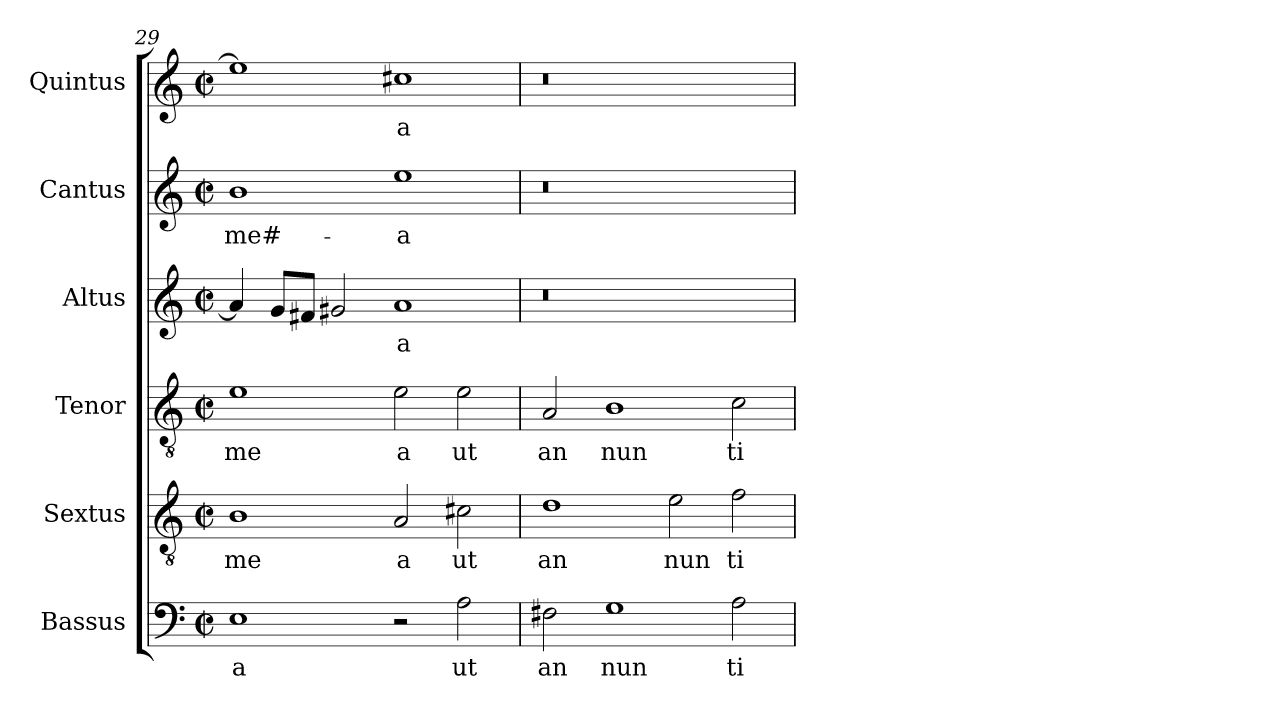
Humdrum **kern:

**kern	**text	**kern	**text	**kern	**text	**kern	**text	**kern	**text	**kern	**text
*part6	*part6	*part5	*part5	*part4	*part4	*part3	*part3	*part2	*part2	*part1	*part1
*staff6	*staff6	*staff5	*staff5	*staff4	*staff4	*staff3	*staff3	*staff2	*staff2	*staff1	*staff1
*I"Bassus	*	*I"Sextus	*	*I"Tenor	*	*I"Altus	*	*I"Cantus	*	*I"Quintus	*
*clefF4	*	*clefGv2	*	*clefGv2	*	*clefG2	*	*clefG2	*	*clefG2	*
*M2/2	*	*M2/2	*	*M2/2	*	*M2/2	*	*M2/2	*	*M2/2	*
*met(c|)	*	*met(c|)	*	*met(c|)	*	*met(c|)	*	*met(c|)	*	*met(c|)	*
=29	=29	=29	=29	=29	=29	=29	=29	=29	=29	=29	=29
!	!LO:LY:b:cj	!	!LO:LY:b:cj	!	!LO:LY:b:cj	!	!	!	!LO:LY:b:cj	!	!
1E	a	1B	me	1e	me	4a/]	.	1b	me#-	1ee]	.
.	.	.	.	.	.	8g/L	.	.	.	.	.
.	.	.	.	.	.	8f#/J	.	.	.	.	.
.	.	.	.	.	.	2g#/	.	.	.	.	.
!	!	!	!LO:LY:b:cj	!	!LO:LY:b:cj	!	!LO:LY:b:cj	!	!LO:LY:b:cj	!	!LO:LY:b:cj
2r	.	2A/	a	2e\	a	1a	a	1ee	-a	1cc#X	-a
!	!LO:LY:b:cj	!	!LO:LY:b:cj	!	!LO:LY:b:cj	!	!	!	!	!	!
2A\	ut	2c#X\	ut	2e\	ut	.	.	.	.	.	.
=30	=30	=30	=30	=30	=30	=30	=30	=30	=30	=30	=30
!	!LO:LY:b:cj	!	!LO:LY:b:cj	!	!LO:LY:b:cj	!	!	!	!	!	!
2F#X\	an	1d	an	2A/	an	0r	.	0r	.	0r	.
!	!LO:LY:b:cj	!	!	!	!LO:LY:b:cj	!	!	!	!	!	!
1G	nun	.	.	1B	nun	.	.	.	.	.	.
!	!	!	!LO:LY:b:cj	!	!	!	!	!	!	!	!
.	.	2e\	nun	.	.	.	.	.	.	.	.
!	!LO:LY:b:cj	!	!LO:LY:b:cj	!	!LO:LY:b:cj	!	!	!	!	!	!
2A\	ti	2f\	ti	2c\	ti	.	.	.	.	.	.
=	=	=	=	=	=	=	=	=	=	=	=
*-	*-	*-	*-	*-	*-	*-	*-	*-	*-	*-	*-
